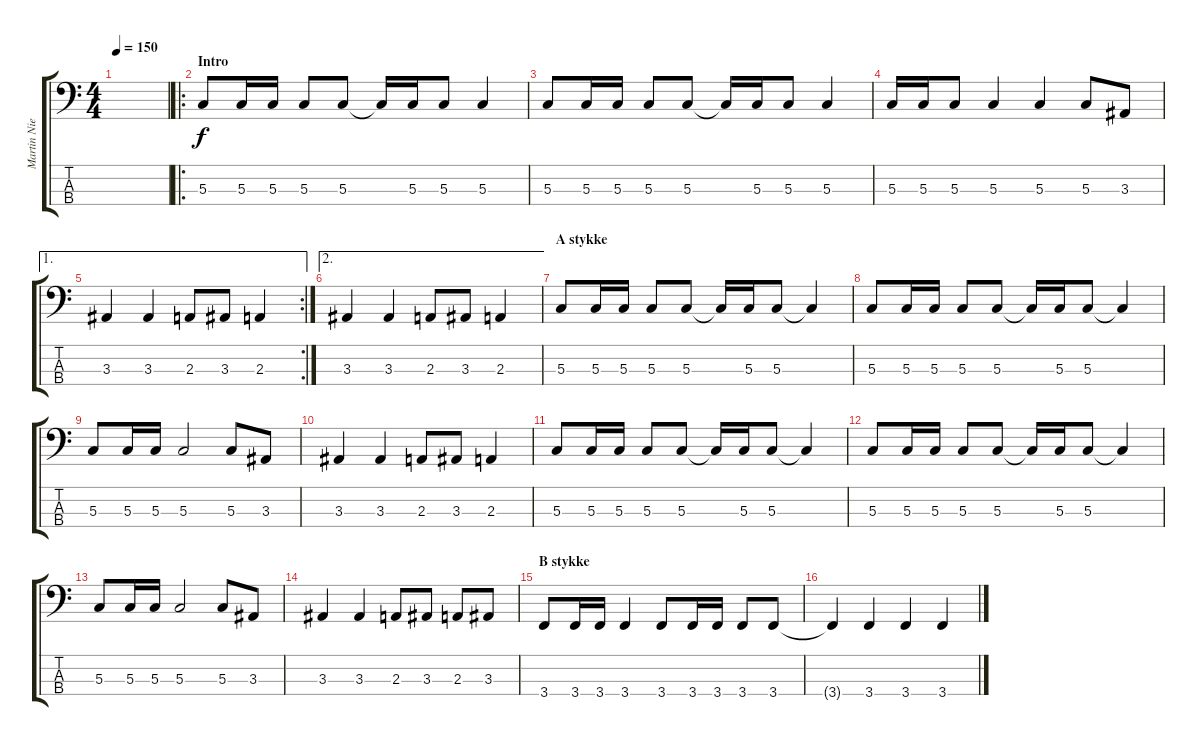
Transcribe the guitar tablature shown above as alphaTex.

\track ("Martin Nielsen (Bass)" "Martin Nie") {instrument electricbassfinger}
\staff {score tabs}
\tuning (F2 C2 G1 D1) {hide}
\ts (4 4)
\tempo 150
\clef f4
\ks c
|
\ro
\section ("" "Intro")
5.3.8 5.3.16 5.3.16 5.3.8 5.3.8 5.3{t}.16 5.3.16 5.3.8 5.3.4 |
5.3.8 5.3.16 5.3.16 5.3.8 5.3.8 5.3{t}.16 5.3.16 5.3.8 5.3.4 |
5.3.16 5.3.16 5.3.8 5.3.4 5.3.4 5.3.8 3.3.8 |
\ae 1
\rc 2
3.3.4 3.3.4 2.3.8 3.3.8 2.3.4 |
\ae 2
3.3.4 3.3.4 2.3.8 3.3.8 2.3.4 |
\section ("" "A stykke")
5.3.8 5.3.16 5.3.16 5.3.8 5.3.8 5.3{t}.16 5.3.16 5.3.8 5.3{t}.4 |
5.3.8 5.3.16 5.3.16 5.3.8 5.3.8 5.3{t}.16 5.3.16 5.3.8 5.3{t}.4 |
5.3.8 5.3.16 5.3.16 5.3.2 5.3.8 3.3.8 |
3.3.4 3.3.4 2.3.8 3.3.8 2.3.4 |
5.3.8 5.3.16 5.3.16 5.3.8 5.3.8 5.3{t}.16 5.3.16 5.3.8 5.3{t}.4 |
5.3.8 5.3.16 5.3.16 5.3.8 5.3.8 5.3{t}.16 5.3.16 5.3.8 5.3{t}.4 |
5.3.8 5.3.16 5.3.16 5.3.2 5.3.8 3.3.8 |
3.3.4 3.3.4 2.3.8 3.3.8 2.3.8 3.3.8 |
\section ("" "B stykke")
3.4.8 3.4.16 3.4.16 3.4.4 3.4.8 3.4.16 3.4.16 3.4.8 3.4.8 |
3.4{t}.4 3.4.4 3.4.4 3.4.4
